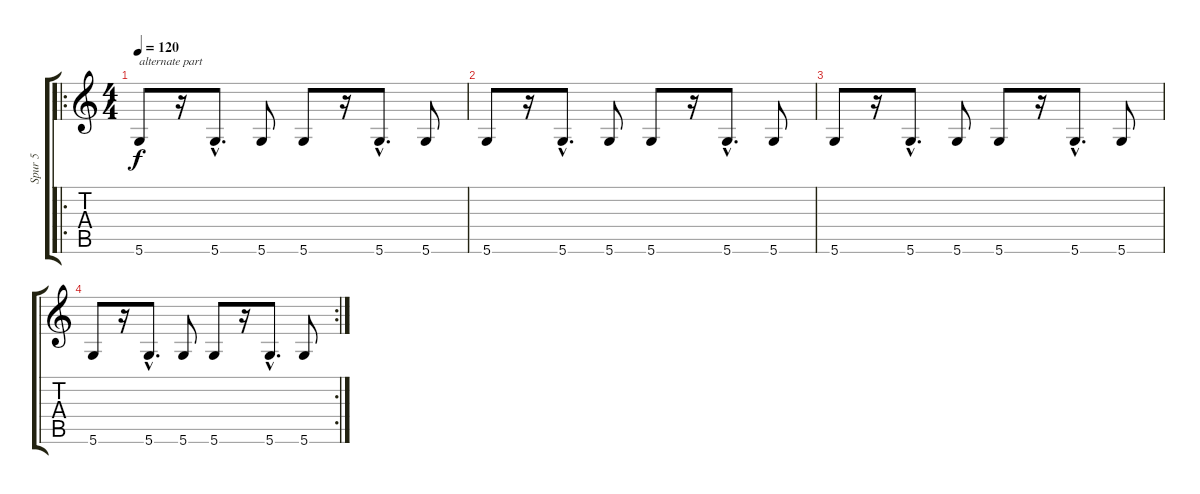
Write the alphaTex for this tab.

\track ("Spur 5" "Spur 5") {instrument electricbassfinger}
\staff {score tabs}
\tuning (E4 B3 G3 D3 A2 D2) {hide}
\ro
\ts (4 4)
\tempo 120
\clef g2
\ks c
5.6.8{txt "alternate part" dy f} r.16 5.6{hac}.8{d} 5.6.8 5.6.8 r.16 5.6{hac}.8{d} 5.6.8 |
5.6.8 r.16 5.6{hac}.8{d} 5.6.8 5.6.8 r.16 5.6{hac}.8{d} 5.6.8 |
5.6.8 r.16 5.6{hac}.8{d} 5.6.8 5.6.8 r.16 5.6{hac}.8{d} 5.6.8 |
\rc 2
5.6.8 r.16 5.6{hac}.8{d} 5.6.8 5.6.8 r.16 5.6{hac}.8{d} 5.6.8
